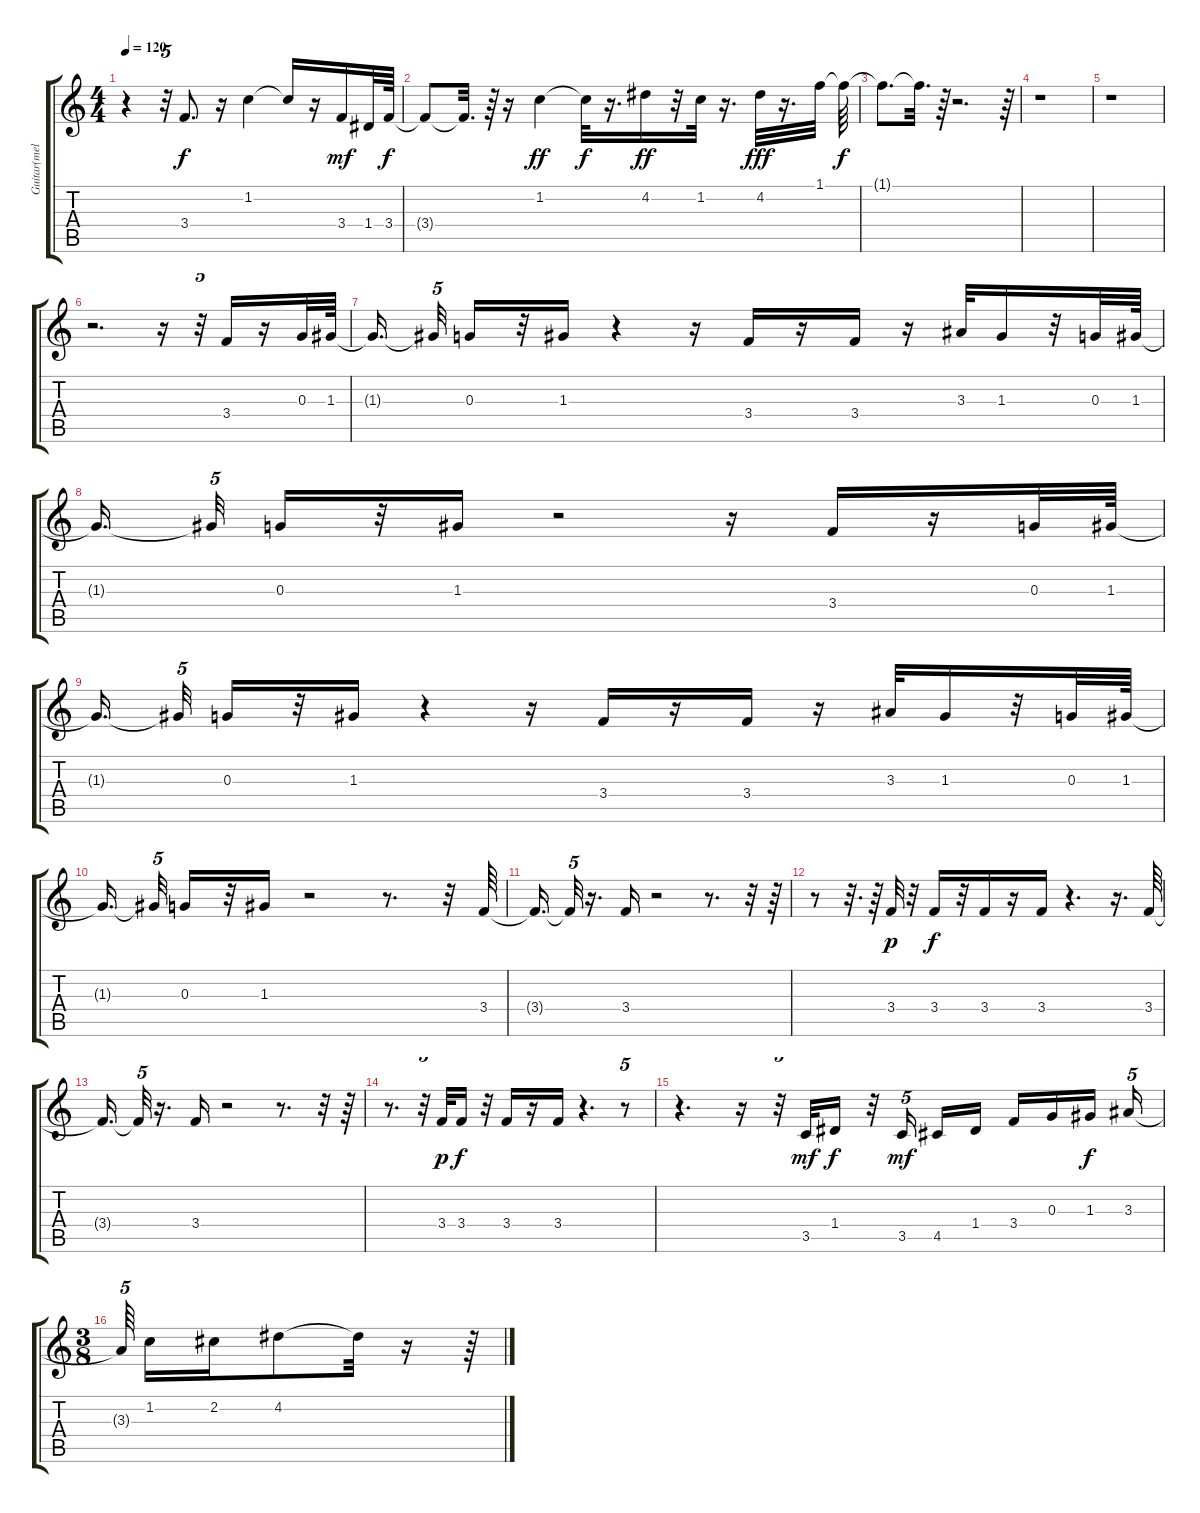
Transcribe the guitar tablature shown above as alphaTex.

\track ("Guitar(melody)(+13)                 " "Guitar(mel") {instrument electricguitarjazz}
\staff {score tabs}
\tuning (E4 B3 G3 D3 A2 E2) {hide}
\ts (4 4)
\tempo 120
\clef g2
\ks c
r.4{dy mf} r.32{tu (5 4)} 3.4.8{d dy f} r.16 1.2.4 1.2{t}.16 r.16 3.4.16{dy mf} 1.4.32 3.4.64{dy f} |
3.4{t}.8 3.4{t}.32{d} r.64 r.16 1.2.4{dy ff} 1.2{t}.32{dy f} r.16{d} 4.2.16{dy ff} r.32 1.2.32 r.16{d} 4.2.32{dy fff} r.16{d} 1.1.32 1.1{t}.64{dy f} |
1.1{t}.8{d} 1.1{t}.32{d} r.64 r.2{d} r.64 |
r.1 |
r.1 |
r.2{d} r.16 r.32{tu (5 4)} 3.4.16 r.16 0.3.32 1.3.64 |
1.3{t}.16{d} 1.3{t}.32{tu (5 4)} 0.3.16 r.32 1.3.16 r.4 r.16 3.4.16 r.16 3.4.16 r.16 3.3.32 1.3.16 r.32 0.3.32 1.3.64 |
1.3{t}.16{d} 1.3{t}.32{tu (5 4)} 0.3.16 r.32 1.3.16 r.2 r.16 3.4.16 r.16 0.3.32 1.3.64 |
1.3{t}.16{d} 1.3{t}.32{tu (5 4)} 0.3.16 r.32 1.3.16 r.4 r.16 3.4.16 r.16 3.4.16 r.16 3.3.32 1.3.16 r.32 0.3.32 1.3.64 |
1.3{t}.16{d} 1.3{t}.32{tu (5 4)} 0.3.16 r.32 1.3.16 r.2 r.8{d} r.32 3.4.64 |
3.4{t}.16{d} 3.4{t}.32{tu (5 4)} r.16{d} 3.4.16 r.2 r.8{d} r.32 r.64 |
r.8 r.32{d} r.64 3.4.32{dy p} r.32 3.4.16{dy f} r.32 3.4.16 r.16 3.4.16 r.4{d} r.16{d} 3.4.64 |
3.4{t}.16{d} 3.4{t}.32{tu (5 4)} r.16{d} 3.4.16 r.2 r.8{d} r.32 r.64 |
r.8{d} r.32{tu (5 4)} 3.4.32{dy p} 3.4.16{dy f} r.32 3.4.16 r.16 3.4.16 r.4{d} r.8{tu (5 4)} |
r.4{d} r.16 r.32{tu (5 4)} 3.5.32{dy mf} 1.4.16{dy f} r.32 3.5.16{tu (5 4) dy mf} 4.5.16 1.4.16 3.4.16 0.3.16 1.3.16{dy f} 3.3.16{tu (5 4)} |
\ts (3 8)
3.3{t}.64{tu (5 4)} 1.2.16 2.2.16 4.2.8 4.2{t}.32 r.16 r.64
